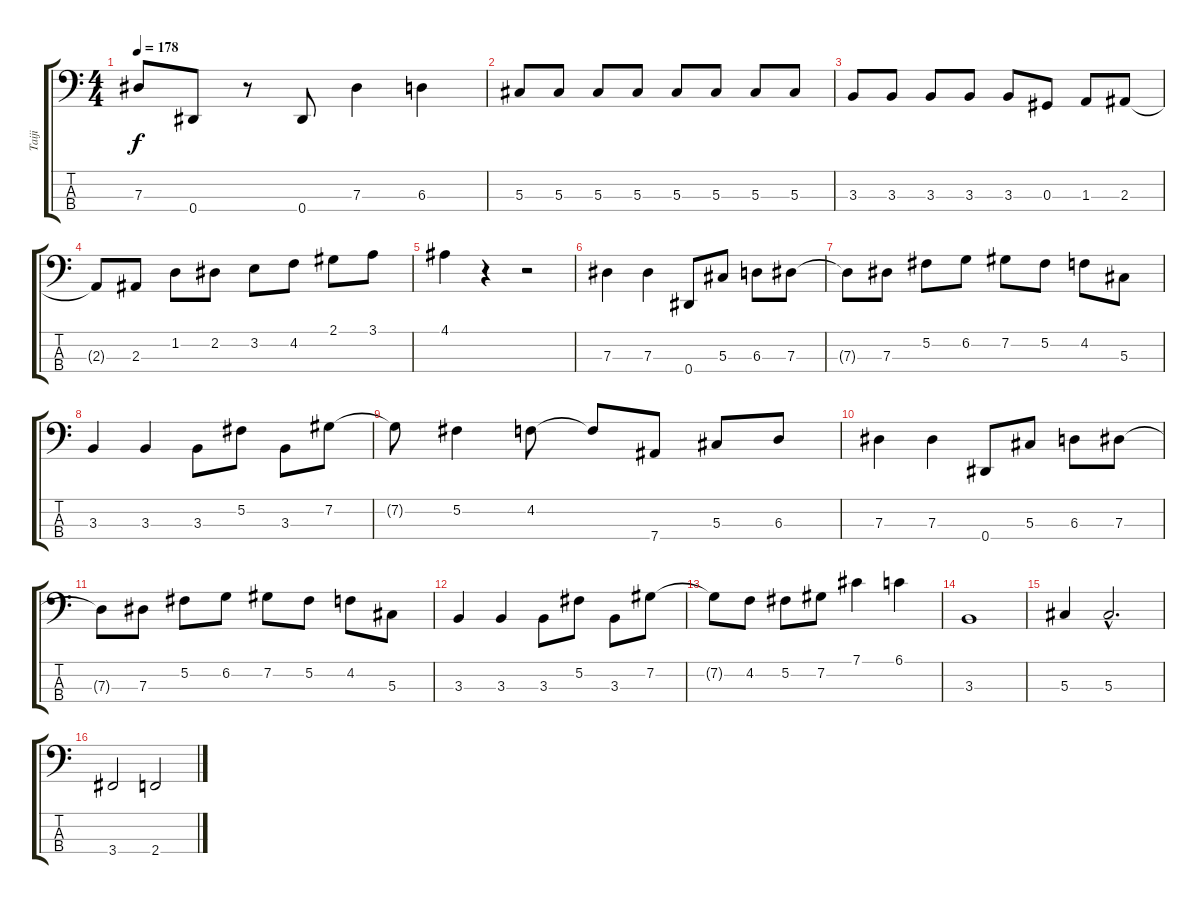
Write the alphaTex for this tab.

\track ("Taiji" "Taiji") {instrument electricbasspick}
\staff {score tabs}
\tuning (Gb2 Db2 Ab1 Eb1) {hide}
\ts (4 4)
\tempo 178
\clef f4
\ks c
7.3.8{dy f} 0.4.8 r.8 0.4.8 7.3.4 6.3.4 |
5.3.8 5.3.8 5.3.8 5.3.8 5.3.8 5.3.8 5.3.8 5.3.8 |
3.3.8 3.3.8 3.3.8 3.3.8 3.3.8 0.3.8 1.3.8 2.3.8 |
2.3{t}.8 2.3.8 1.2.8 2.2.8 3.2.8 4.2.8 2.1.8 3.1.8 |
4.1.4 r.4 r.2 |
7.3.4 7.3.4 0.4.8 5.3.8 6.3.8 7.3.8 |
7.3{t}.8 7.3.8 5.2.8 6.2.8 7.2.8 5.2.8 4.2.8 5.3.8 |
3.3.4 3.3.4 3.3.8 5.2.8 3.3.8 7.2.8 |
7.2{t}.8 5.2.4 4.2.8 4.2{t}.8 7.4.8 5.3.8 6.3.8 |
7.3.4 7.3.4 0.4.8 5.3.8 6.3.8 7.3.8 |
7.3{t}.8 7.3.8 5.2.8 6.2.8 7.2.8 5.2.8 4.2.8 5.3.8 |
3.3.4 3.3.4 3.3.8 5.2.8 3.3.8 7.2.8 |
7.2{t}.8 4.2.8 5.2.8 7.2.8 7.1.4 6.1.4 |
3.3.1 |
5.3.4 5.3{hac}.2{d} |
3.4.2 2.4.2
